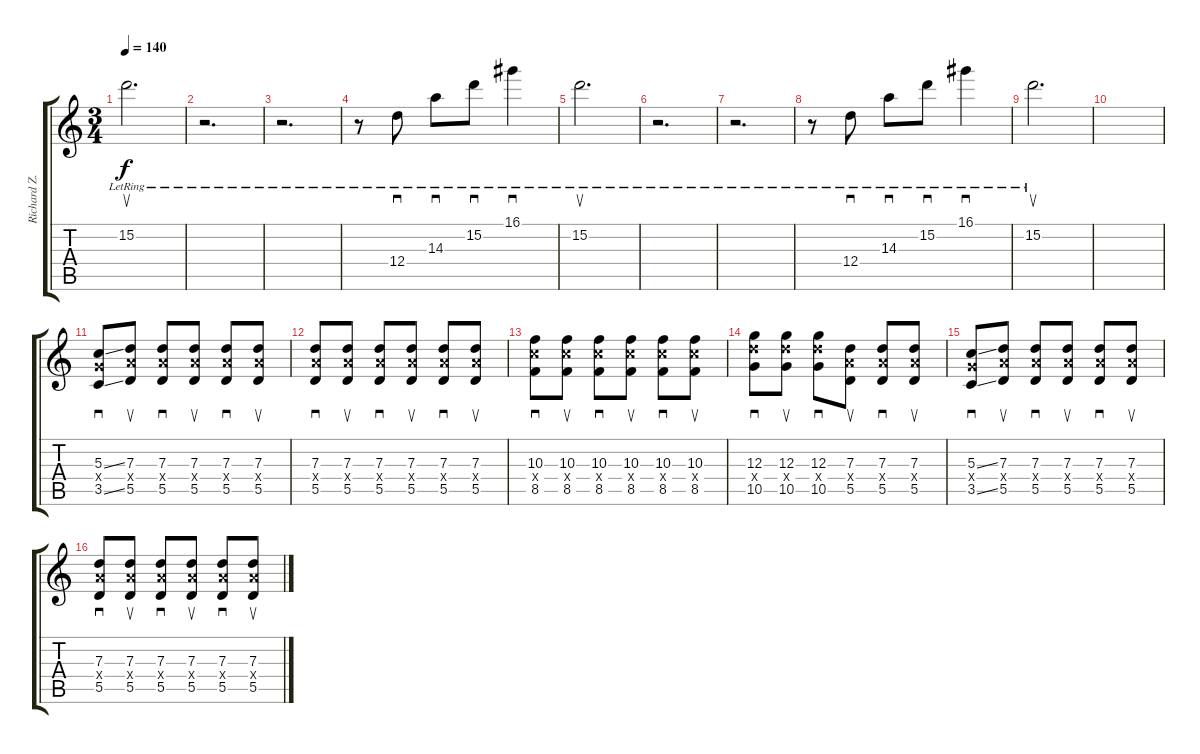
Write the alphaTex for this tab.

\track ("Richard Z. Kruspe" "Richard Z.") {instrument electricguitarclean}
\staff {score tabs}
\tuning (E4 B3 G3 D3 A2 D2) {hide}
\ts (3 4)
\tempo 140
\clef g2
\ks c
15.2{lr}.2{d su dy f} |
r.2{d} |
r.2{d} |
r.8 12.4{lr}.8{sd} 14.3{lr}.8{sd} 15.2{lr}.8{sd} 16.1{lr}.4{sd} |
15.2{lr}.2{d su} |
r.2{d} |
r.2{d} |
r.8 12.4{lr}.8{sd} 14.3{lr}.8{sd} 15.2{lr}.8{sd} 16.1{lr}.4{sd} |
15.2{lr}.2{d su} |
|
(5.3{ss} 5.4{x} 3.5{ss}).8{sd} (7.3 7.4{x} 5.5).8{su} (7.3 7.4{x} 5.5).8{sd} (7.3 7.4{x} 5.5).8{su} (7.3 7.4{x} 5.5).8{sd} (7.3 7.4{x} 5.5).8{su} |
(7.3 7.4{x} 5.5).8{sd} (7.3 7.4{x} 5.5).8{su} (7.3 7.4{x} 5.5).8{sd} (7.3 7.4{x} 5.5).8{su} (7.3 7.4{x} 5.5).8{sd} (7.3 7.4{x} 5.5).8{su} |
(10.3 10.4{x} 8.5).8{sd} (10.3 10.4{x} 8.5).8{su} (10.3 10.4{x} 8.5).8{sd} (10.3 10.4{x} 8.5).8{su} (10.3 10.4{x} 8.5).8{sd} (10.3 10.4{x} 8.5).8{su} |
(12.3 12.4{x} 10.5).8{sd} (12.3 12.4{x} 10.5).8{su} (12.3 12.4{x} 10.5).8{sd} (7.3 7.4{x} 5.5).8{su} (7.3 7.4{x} 5.5).8{sd} (7.3 7.4{x} 5.5).8{su} |
(5.3{ss} 5.4{x} 3.5{ss}).8{sd} (7.3 7.4{x} 5.5).8{su} (7.3 7.4{x} 5.5).8{sd} (7.3 7.4{x} 5.5).8{su} (7.3 7.4{x} 5.5).8{sd} (7.3 7.4{x} 5.5).8{su} |
(7.3 7.4{x} 5.5).8{sd} (7.3 7.4{x} 5.5).8{su} (7.3 7.4{x} 5.5).8{sd} (7.3 7.4{x} 5.5).8{su} (7.3 7.4{x} 5.5).8{sd} (7.3 7.4{x} 5.5).8{su}
